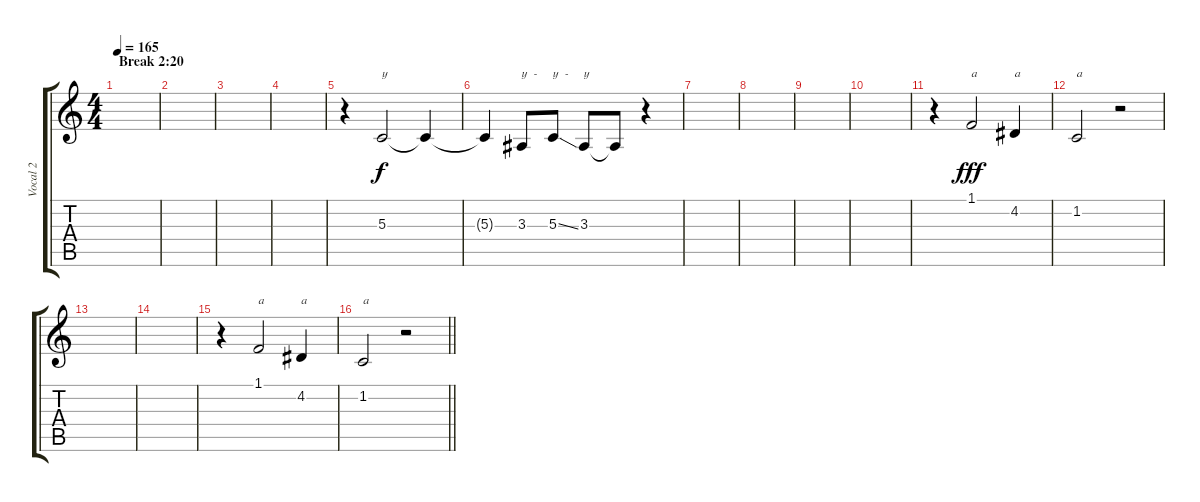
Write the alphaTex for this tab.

\track ("Vocal 2" "Vocal 2") {instrument altosax}
\staff {score tabs}
\tuning (E4 B3 G3 D3 A2 E2) {hide}
\ts (4 4)
\section ("" "Break 2:20")
\tempo 165
\clef g2
\ks c
|
|
|
|
r.4 5.3.2{txt "у" dy f} 5.3{t}.4 |
5.3{t}.4 3.3.8{txt "у  -"} 5.3{ss}.8{txt "у  -"} 3.3.8{txt "у"} 3.3{t}.8 r.4 |
|
|
|
|
r.4 1.1.2{txt "а" dy fff} 4.2.4{txt "а"} |
1.2.2{txt "а"} r.2 |
|
|
r.4 1.1.2{txt "а"} 4.2.4{txt "а"} |
\barLineRight lightlight
1.2.2{txt "а"} r.2
